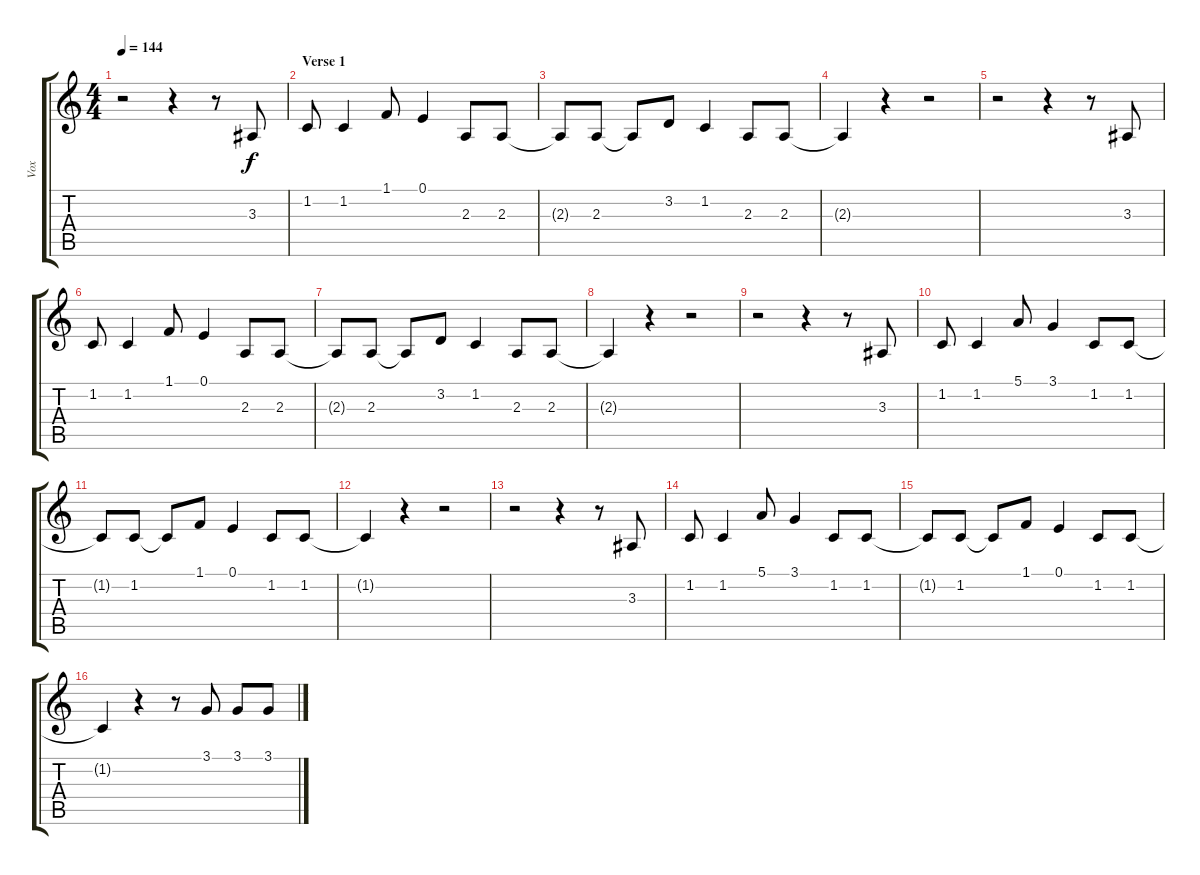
\track ("Vox" "Vox") {instrument bassoon}
\staff {score tabs}
\tuning (E4 B3 G3 D3 A2 E2) {hide}
\ts (4 4)
\tempo 144
\clef g2
\ks c
r.2{dy f} r.4 r.8 3.3.8 |
\section ("" "Verse 1")
1.2.8 1.2.4 1.1.8 0.1.4 2.3.8 2.3.8 |
2.3{t}.8 2.3.8 2.3{t}.8 3.2.8 1.2.4 2.3.8 2.3.8 |
2.3{t}.4 r.4 r.2 |
r.2 r.4 r.8 3.3.8 |
1.2.8 1.2.4 1.1.8 0.1.4 2.3.8 2.3.8 |
2.3{t}.8 2.3.8 2.3{t}.8 3.2.8 1.2.4 2.3.8 2.3.8 |
2.3{t}.4 r.4 r.2 |
r.2 r.4 r.8 3.3.8 |
1.2.8 1.2.4 5.1.8 3.1.4 1.2.8 1.2.8 |
1.2{t}.8 1.2.8 1.2{t}.8 1.1.8 0.1.4 1.2.8 1.2.8 |
1.2{t}.4 r.4 r.2 |
r.2 r.4 r.8 3.3.8 |
1.2.8 1.2.4 5.1.8 3.1.4 1.2.8 1.2.8 |
1.2{t}.8 1.2.8 1.2{t}.8 1.1.8 0.1.4 1.2.8 1.2.8 |
1.2{t}.4 r.4 r.8 3.1.8 3.1.8 3.1.8
